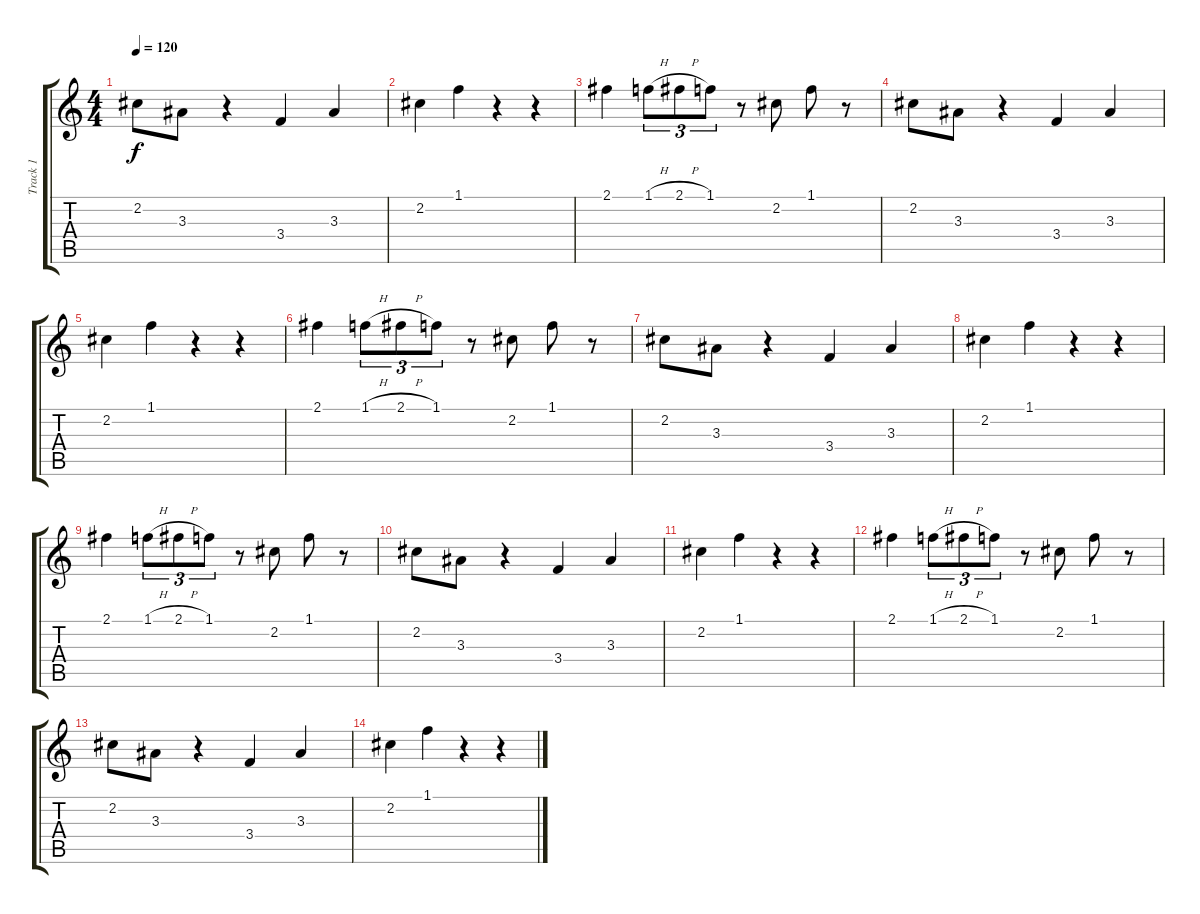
\track ("Track 1" "Track 1") {instrument acousticguitarnylon}
\staff {score tabs}
\tuning (E4 B3 G3 D3 A2 E2) {hide}
\ts (4 4)
\tempo 120
\clef g2
\ks c
2.2.8{dy f} 3.3.8 r.4 3.4.4 3.3.4 |
2.2.4 1.1.4 r.4 r.4 |
2.1.4 1.1{h}.8{tu (3 2)} 2.1{h}.8{tu (3 2)} 1.1.8{tu (3 2)} r.8 2.2.8 1.1.8 r.8 |
2.2.8 3.3.8 r.4 3.4.4 3.3.4 |
2.2.4 1.1.4 r.4 r.4 |
2.1.4 1.1{h}.8{tu (3 2)} 2.1{h}.8{tu (3 2)} 1.1.8{tu (3 2)} r.8 2.2.8 1.1.8 r.8 |
2.2.8 3.3.8 r.4 3.4.4 3.3.4 |
2.2.4 1.1.4 r.4 r.4 |
2.1.4 1.1{h}.8{tu (3 2)} 2.1{h}.8{tu (3 2)} 1.1.8{tu (3 2)} r.8 2.2.8 1.1.8 r.8 |
2.2.8 3.3.8 r.4 3.4.4 3.3.4 |
2.2.4 1.1.4 r.4 r.4 |
2.1.4 1.1{h}.8{tu (3 2)} 2.1{h}.8{tu (3 2)} 1.1.8{tu (3 2)} r.8 2.2.8 1.1.8 r.8 |
2.2.8 3.3.8 r.4 3.4.4 3.3.4 |
2.2.4 1.1.4 r.4 r.4
